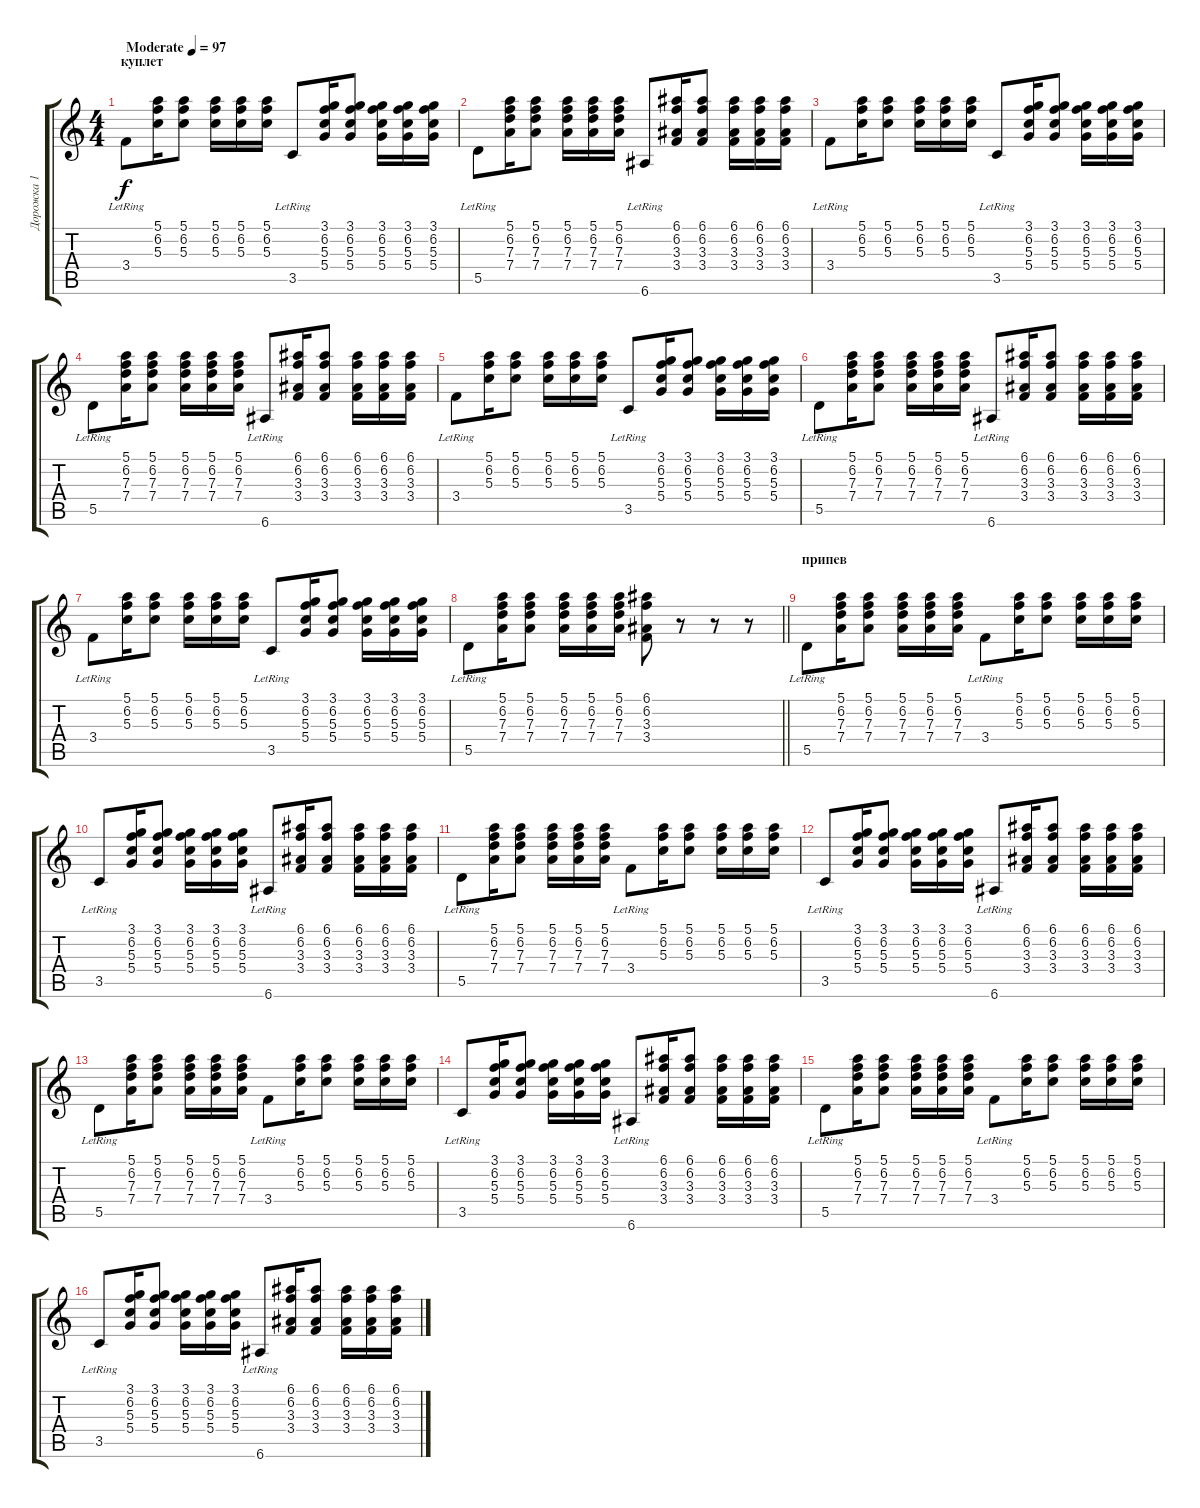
\track ("Дорожка 1" "Дорожка 1") {instrument acousticguitarsteel}
\staff {score tabs}
\tuning (E4 B3 G3 D3 A2 E2) {hide}
\ts (4 4)
\section ("" "куплет")
\tempo (97 "Moderate")
\clef g2
\ks c
3.4{lr}.8{dy f instrument acousticguitarsteel} (5.1 6.2 5.3).16 (5.1 6.2 5.3).8 (5.1 6.2 5.3).16 (5.1 6.2 5.3).16 (5.1 6.2 5.3).16 3.5{lr}.8 (3.1 6.2 5.3 5.4).16 (3.1 6.2 5.3 5.4).8 (3.1 6.2 5.3 5.4).16 (3.1 6.2 5.3 5.4).16 (3.1 6.2 5.3 5.4).16 |
5.5{lr}.8 (5.1 6.2 7.3 7.4).16 (5.1 6.2 7.3 7.4).8 (5.1 6.2 7.3 7.4).16 (5.1 6.2 7.3 7.4).16 (5.1 6.2 7.3 7.4).16 6.6{lr}.8 (6.1 6.2 3.3 3.4).16 (6.1 6.2 3.3 3.4).8 (6.1 6.2 3.3 3.4).16 (6.1 6.2 3.3 3.4).16 (6.1 6.2 3.3 3.4).16 |
3.4{lr}.8 (5.1 6.2 5.3).16 (5.1 6.2 5.3).8 (5.1 6.2 5.3).16 (5.1 6.2 5.3).16 (5.1 6.2 5.3).16 3.5{lr}.8 (3.1 6.2 5.3 5.4).16 (3.1 6.2 5.3 5.4).8 (3.1 6.2 5.3 5.4).16 (3.1 6.2 5.3 5.4).16 (3.1 6.2 5.3 5.4).16 |
5.5{lr}.8 (5.1 6.2 7.3 7.4).16 (5.1 6.2 7.3 7.4).8 (5.1 6.2 7.3 7.4).16 (5.1 6.2 7.3 7.4).16 (5.1 6.2 7.3 7.4).16 6.6{lr}.8 (6.1 6.2 3.3 3.4).16 (6.1 6.2 3.3 3.4).8 (6.1 6.2 3.3 3.4).16 (6.1 6.2 3.3 3.4).16 (6.1 6.2 3.3 3.4).16 |
3.4{lr}.8 (5.1 6.2 5.3).16 (5.1 6.2 5.3).8 (5.1 6.2 5.3).16 (5.1 6.2 5.3).16 (5.1 6.2 5.3).16 3.5{lr}.8 (3.1 6.2 5.3 5.4).16 (3.1 6.2 5.3 5.4).8 (3.1 6.2 5.3 5.4).16 (3.1 6.2 5.3 5.4).16 (3.1 6.2 5.3 5.4).16 |
5.5{lr}.8 (5.1 6.2 7.3 7.4).16 (5.1 6.2 7.3 7.4).8 (5.1 6.2 7.3 7.4).16 (5.1 6.2 7.3 7.4).16 (5.1 6.2 7.3 7.4).16 6.6{lr}.8 (6.1 6.2 3.3 3.4).16 (6.1 6.2 3.3 3.4).8 (6.1 6.2 3.3 3.4).16 (6.1 6.2 3.3 3.4).16 (6.1 6.2 3.3 3.4).16 |
3.4{lr}.8 (5.1 6.2 5.3).16 (5.1 6.2 5.3).8 (5.1 6.2 5.3).16 (5.1 6.2 5.3).16 (5.1 6.2 5.3).16 3.5{lr}.8 (3.1 6.2 5.3 5.4).16 (3.1 6.2 5.3 5.4).8 (3.1 6.2 5.3 5.4).16 (3.1 6.2 5.3 5.4).16 (3.1 6.2 5.3 5.4).16 |
\barLineRight lightlight
5.5{lr}.8 (5.1 6.2 7.3 7.4).16 (5.1 6.2 7.3 7.4).8 (5.1 6.2 7.3 7.4).16 (5.1 6.2 7.3 7.4).16 (5.1 6.2 7.3 7.4).16 (6.1 6.2 3.3 3.4).8 r.8 r.8 r.8 |
\section ("" "припев")
5.5{lr}.8 (5.1 6.2 7.3 7.4).16 (5.1 6.2 7.3 7.4).8 (5.1 6.2 7.3 7.4).16 (5.1 6.2 7.3 7.4).16 (5.1 6.2 7.3 7.4).16 3.4{lr}.8 (5.1 6.2 5.3).16 (5.1 6.2 5.3).8 (5.1 6.2 5.3).16 (5.1 6.2 5.3).16 (5.1 6.2 5.3).16 |
3.5{lr}.8 (3.1 6.2 5.3 5.4).16 (3.1 6.2 5.3 5.4).8 (3.1 6.2 5.3 5.4).16 (3.1 6.2 5.3 5.4).16 (3.1 6.2 5.3 5.4).16 6.6{lr}.8 (6.1 6.2 3.3 3.4).16 (6.1 6.2 3.3 3.4).8 (6.1 6.2 3.3 3.4).16 (6.1 6.2 3.3 3.4).16 (6.1 6.2 3.3 3.4).16 |
5.5{lr}.8 (5.1 6.2 7.3 7.4).16 (5.1 6.2 7.3 7.4).8 (5.1 6.2 7.3 7.4).16 (5.1 6.2 7.3 7.4).16 (5.1 6.2 7.3 7.4).16 3.4{lr}.8 (5.1 6.2 5.3).16 (5.1 6.2 5.3).8 (5.1 6.2 5.3).16 (5.1 6.2 5.3).16 (5.1 6.2 5.3).16 |
3.5{lr}.8 (3.1 6.2 5.3 5.4).16 (3.1 6.2 5.3 5.4).8 (3.1 6.2 5.3 5.4).16 (3.1 6.2 5.3 5.4).16 (3.1 6.2 5.3 5.4).16 6.6{lr}.8 (6.1 6.2 3.3 3.4).16 (6.1 6.2 3.3 3.4).8 (6.1 6.2 3.3 3.4).16 (6.1 6.2 3.3 3.4).16 (6.1 6.2 3.3 3.4).16 |
5.5{lr}.8 (5.1 6.2 7.3 7.4).16 (5.1 6.2 7.3 7.4).8 (5.1 6.2 7.3 7.4).16 (5.1 6.2 7.3 7.4).16 (5.1 6.2 7.3 7.4).16 3.4{lr}.8 (5.1 6.2 5.3).16 (5.1 6.2 5.3).8 (5.1 6.2 5.3).16 (5.1 6.2 5.3).16 (5.1 6.2 5.3).16 |
3.5{lr}.8 (3.1 6.2 5.3 5.4).16 (3.1 6.2 5.3 5.4).8 (3.1 6.2 5.3 5.4).16 (3.1 6.2 5.3 5.4).16 (3.1 6.2 5.3 5.4).16 6.6{lr}.8 (6.1 6.2 3.3 3.4).16 (6.1 6.2 3.3 3.4).8 (6.1 6.2 3.3 3.4).16 (6.1 6.2 3.3 3.4).16 (6.1 6.2 3.3 3.4).16 |
5.5{lr}.8 (5.1 6.2 7.3 7.4).16 (5.1 6.2 7.3 7.4).8 (5.1 6.2 7.3 7.4).16 (5.1 6.2 7.3 7.4).16 (5.1 6.2 7.3 7.4).16 3.4{lr}.8 (5.1 6.2 5.3).16 (5.1 6.2 5.3).8 (5.1 6.2 5.3).16 (5.1 6.2 5.3).16 (5.1 6.2 5.3).16 |
3.5{lr}.8 (3.1 6.2 5.3 5.4).16 (3.1 6.2 5.3 5.4).8 (3.1 6.2 5.3 5.4).16 (3.1 6.2 5.3 5.4).16 (3.1 6.2 5.3 5.4).16 6.6{lr}.8 (6.1 6.2 3.3 3.4).16 (6.1 6.2 3.3 3.4).8 (6.1 6.2 3.3 3.4).16 (6.1 6.2 3.3 3.4).16 (6.1 6.2 3.3 3.4).16
